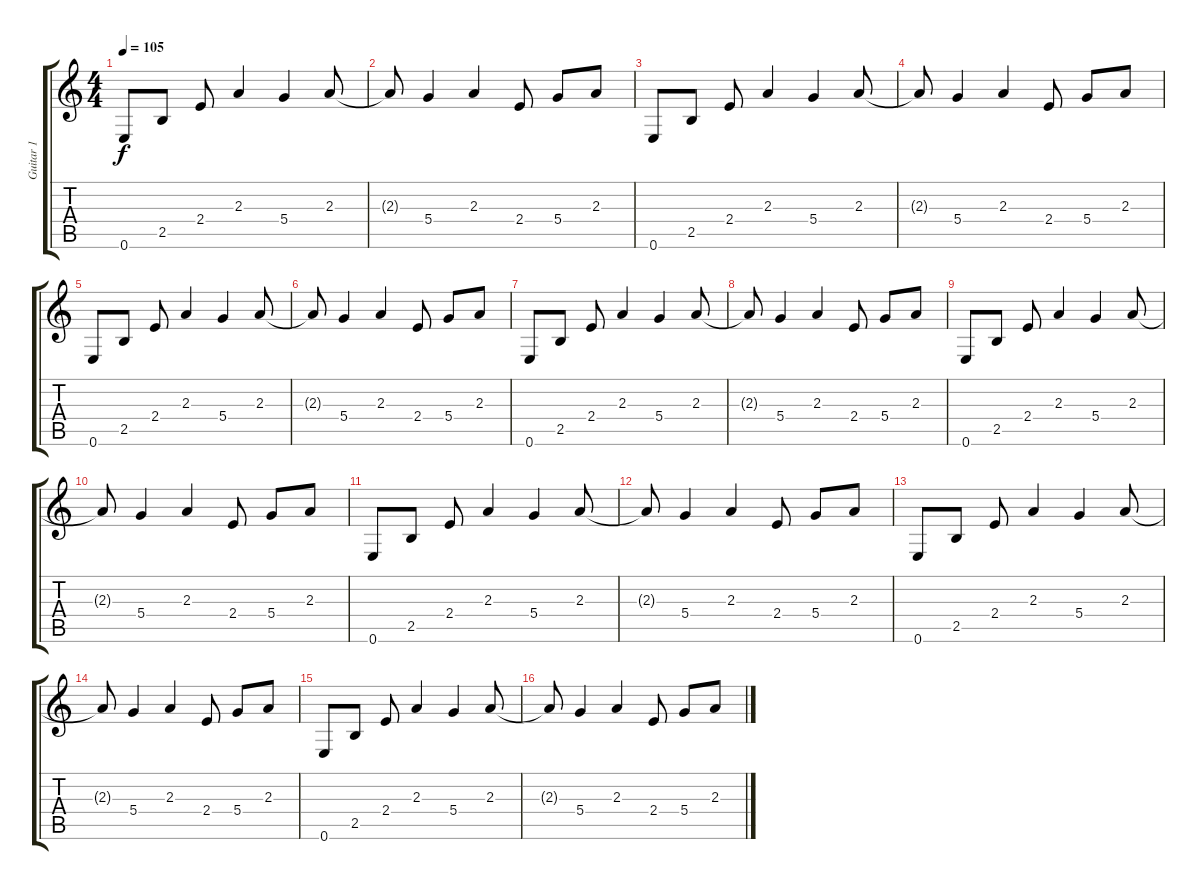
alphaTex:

\track ("Guitar 1" "Guitar 1") {instrument electricguitarclean}
\staff {score tabs}
\tuning (E4 B3 G3 D3 A2 E2) {hide}
\ts (4 4)
\tempo 105
\clef g2
\ks c
0.6.8{dy f} 2.5.8 2.4.8 2.3.4 5.4.4 2.3.8 |
2.3{t}.8 5.4.4 2.3.4 2.4.8 5.4.8 2.3.8 |
0.6.8 2.5.8 2.4.8 2.3.4 5.4.4 2.3.8 |
2.3{t}.8 5.4.4 2.3.4 2.4.8 5.4.8 2.3.8 |
0.6.8 2.5.8 2.4.8 2.3.4 5.4.4 2.3.8 |
2.3{t}.8 5.4.4 2.3.4 2.4.8 5.4.8 2.3.8 |
0.6.8 2.5.8 2.4.8 2.3.4 5.4.4 2.3.8 |
2.3{t}.8 5.4.4 2.3.4 2.4.8 5.4.8 2.3.8 |
0.6.8 2.5.8 2.4.8 2.3.4 5.4.4 2.3.8 |
2.3{t}.8 5.4.4 2.3.4 2.4.8 5.4.8 2.3.8 |
0.6.8 2.5.8 2.4.8 2.3.4 5.4.4 2.3.8 |
2.3{t}.8 5.4.4 2.3.4 2.4.8 5.4.8 2.3.8 |
0.6.8 2.5.8 2.4.8 2.3.4 5.4.4 2.3.8 |
2.3{t}.8 5.4.4 2.3.4 2.4.8 5.4.8 2.3.8 |
0.6.8 2.5.8 2.4.8 2.3.4 5.4.4 2.3.8 |
2.3{t}.8 5.4.4 2.3.4 2.4.8 5.4.8 2.3.8
